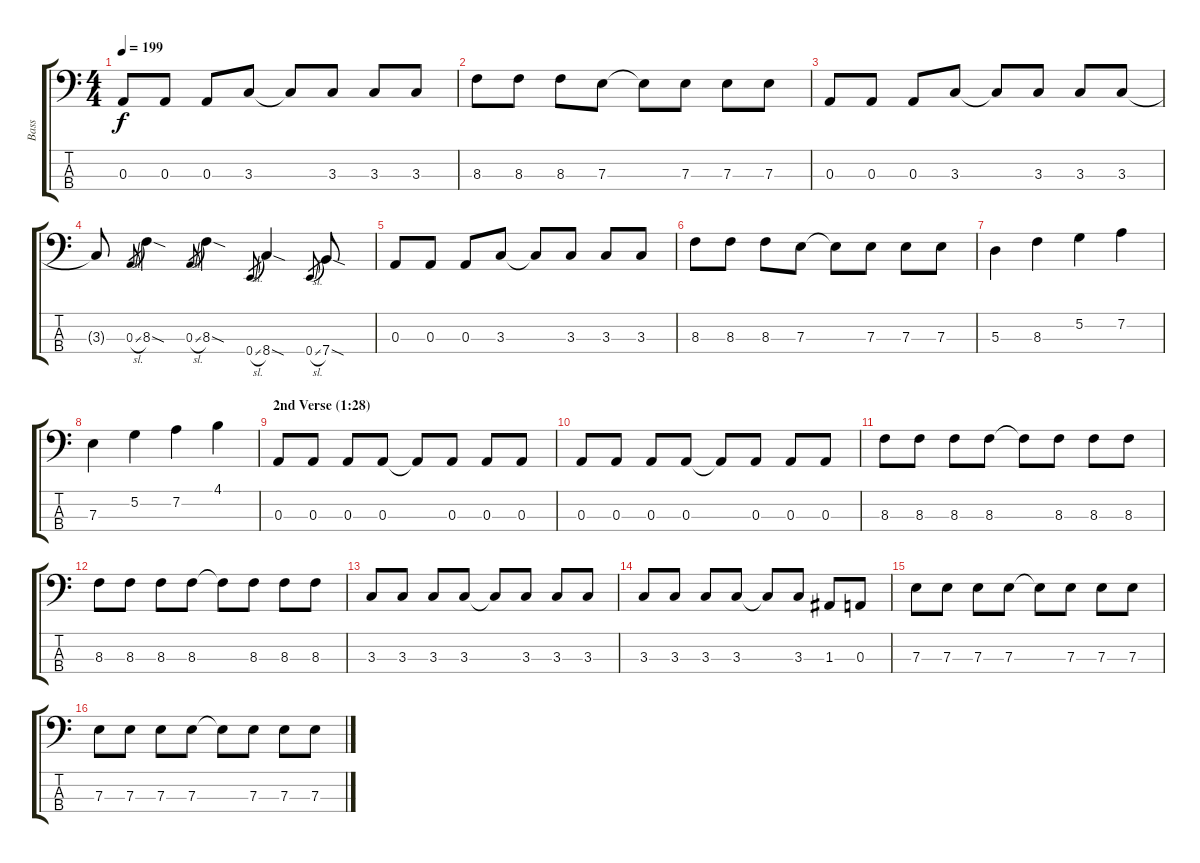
\track ("Bass" "Bass") {instrument electricbassfinger}
\staff {score tabs}
\tuning (G2 D2 A1 E1) {hide}
\ts (4 4)
\tempo 199
\clef f4
\ks c
0.3.8{dy f} 0.3.8 0.3.8 3.3.8 3.3{t}.8 3.3.8 3.3.8 3.3.8 |
8.3.8 8.3.8 8.3.8 7.3.8 7.3{t}.8 7.3.8 7.3.8 7.3.8 |
0.3.8 0.3.8 0.3.8 3.3.8 3.3{t}.8 3.3.8 3.3.8 3.3.8 |
3.3{t}.8 0.3{sl}.8{gr} 8.3{sod}.4 0.3{sl}.8{gr} 8.3{sod}.4 0.4{sl}.8{gr} 8.4{sod}.4 0.4{sl}.8{gr} 7.4{sod}.8 |
0.3.8 0.3.8 0.3.8 3.3.8 3.3{t}.8 3.3.8 3.3.8 3.3.8 |
8.3.8 8.3.8 8.3.8 7.3.8 7.3{t}.8 7.3.8 7.3.8 7.3.8 |
5.3.4 8.3.4 5.2.4 7.2.4 |
7.3.4 5.2.4 7.2.4 4.1.4 |
\section ("" "2nd Verse (1:28)")
0.3.8 0.3.8 0.3.8 0.3.8 0.3{t}.8 0.3.8 0.3.8 0.3.8 |
0.3.8 0.3.8 0.3.8 0.3.8 0.3{t}.8 0.3.8 0.3.8 0.3.8 |
8.3.8 8.3.8 8.3.8 8.3.8 8.3{t}.8 8.3.8 8.3.8 8.3.8 |
8.3.8 8.3.8 8.3.8 8.3.8 8.3{t}.8 8.3.8 8.3.8 8.3.8 |
3.3.8 3.3.8 3.3.8 3.3.8 3.3{t}.8 3.3.8 3.3.8 3.3.8 |
3.3.8 3.3.8 3.3.8 3.3.8 3.3{t}.8 3.3.8 1.3.8 0.3.8 |
7.3.8 7.3.8 7.3.8 7.3.8 7.3{t}.8 7.3.8 7.3.8 7.3.8 |
7.3.8 7.3.8 7.3.8 7.3.8 7.3{t}.8 7.3.8 7.3.8 7.3.8
